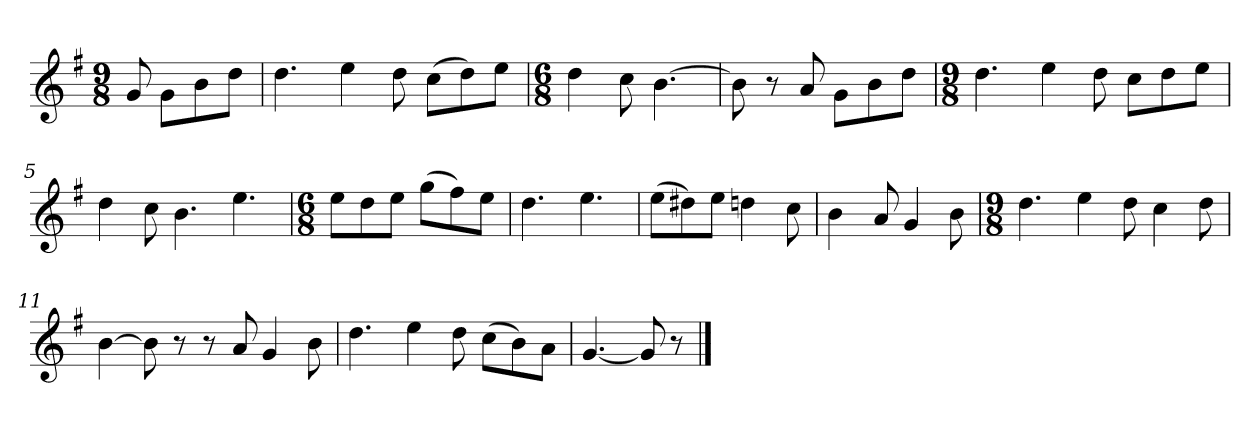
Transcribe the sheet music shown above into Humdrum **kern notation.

**kern
*part1
*staff1
*k[f#]
*M9/8
*MM120
=
8g
8gL
8b
8ddJ
=1
4.dd
4ee
8dd
(8ccL
8dd)
8eeJ
=2
*M6/8
4dd
8cc
[4.b
=3
8b]
8r
8a
8gL
8b
8ddJ
=4
*M9/8
4.dd
4ee
8dd
8ccL
8dd
8eeJ
=5
4dd
8cc
4.b
4.ee
=6
*M6/8
8eeL
8dd
8eeJ
(8ggL
8ff#)
8eeJ
=7
4.dd
4.ee
=8
(8eeL
8dd#X)
8eeJ
4ddn
8cc
=9
4b
8a
4g
8b
=10
*M9/8
4.dd
4ee
8dd
4cc
8dd
=11
[4b
8b]
8r
8r
8a
4g
8b
=12
4.dd
4ee
8dd
(8ccL
8b)
8aJ
=13
[4.g
8g]
8r
==
*-
